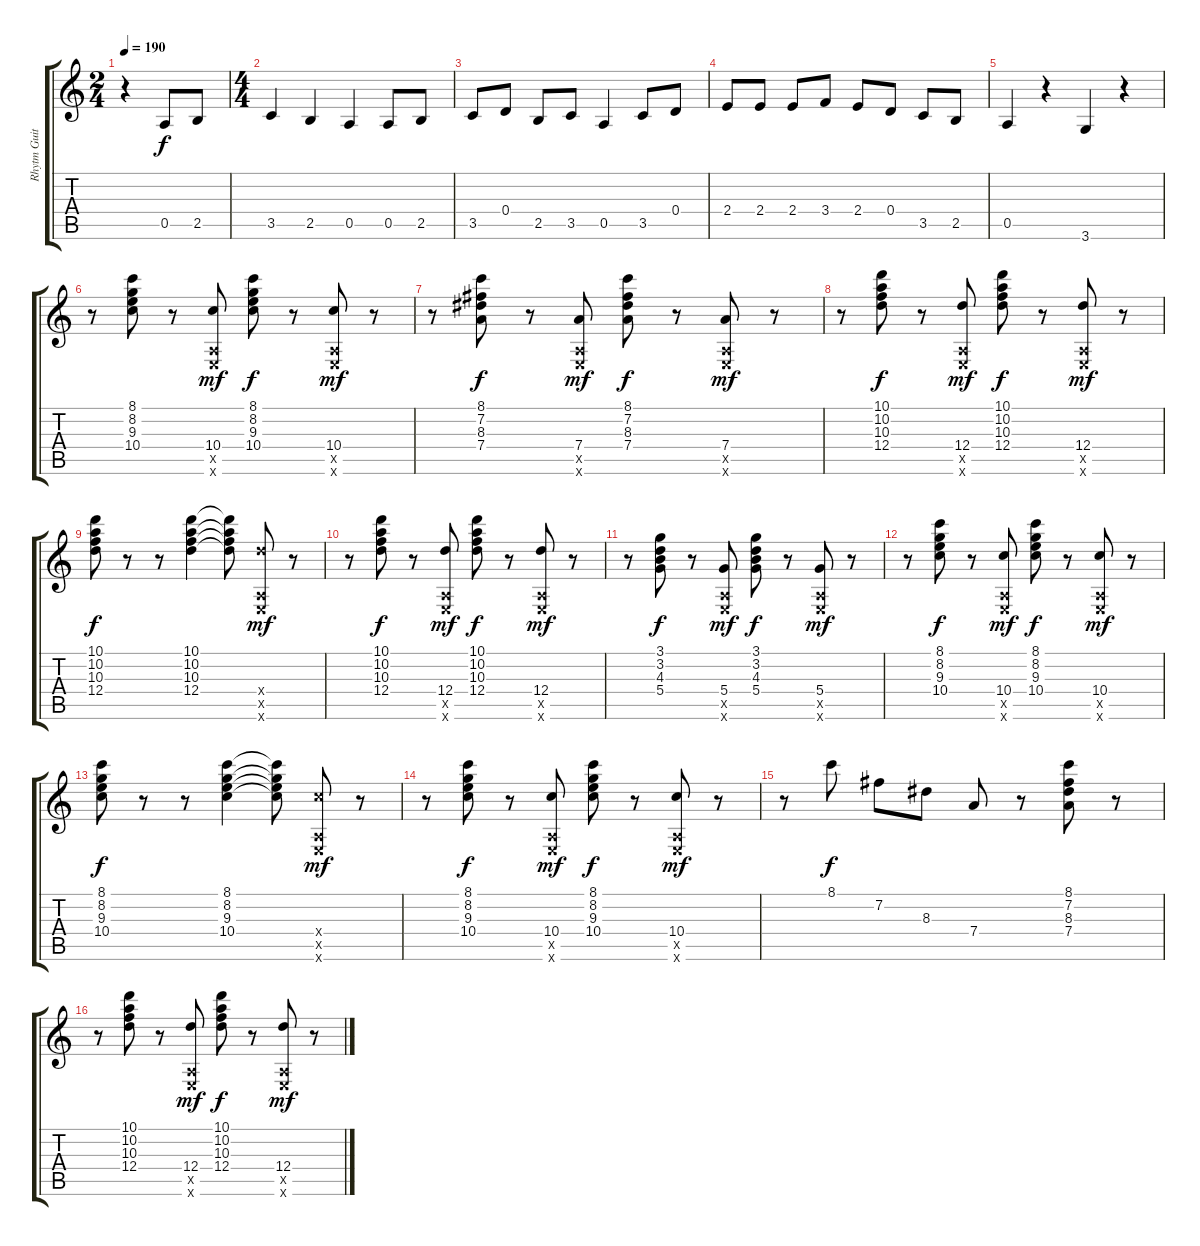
\track ("Rhytm Guitar" "Rhytm Guit") {instrument electricguitarclean}
\staff {score tabs}
\tuning (E4 B3 G3 D3 A2 E2) {hide}
\ts (2 4)
\tempo 190
\clef g2
\ks c
r.4{dy f instrument electricguitarclean} 0.5.8 2.5.8 |
\ts (4 4)
3.5.4 2.5.4 0.5.4 0.5.8 2.5.8 |
3.5.8 0.4.8 2.5.8 3.5.8 0.5.4 3.5.8 0.4.8 |
2.4.8 2.4.8 2.4.8 3.4.8 2.4.8 0.4.8 3.5.8 2.5.8 |
0.5.4 r.4 3.6.4 r.4 |
r.8 (8.1 8.2 9.3 10.4).8 r.8 (10.4 0.5{x} 0.6{x}).8{dy mf} (8.1 8.2 9.3 10.4).8{dy f} r.8 (10.4 0.5{x} 0.6{x}).8{dy mf} r.8 |
r.8 (8.1 7.2 8.3 7.4).8{dy f} r.8 (7.4 0.5{x} 0.6{x}).8{dy mf} (8.1 7.2 8.3 7.4).8{dy f} r.8 (7.4 0.5{x} 0.6{x}).8{dy mf} r.8 |
r.8 (10.1 10.2 10.3 12.4).8{dy f} r.8 (12.4 0.5{x} 0.6{x}).8{dy mf} (10.1 10.2 10.3 12.4).8{dy f} r.8 (12.4 0.5{x} 0.6{x}).8{dy mf} r.8 |
(10.1 10.2 10.3 12.4).8{dy f} r.8 r.8 (10.1 10.2 10.3 12.4).4 (10.1{t} 10.2{t} 10.3{t} 12.4{t}).8 (12.4{x} 0.5{x} 0.6{x}).8{dy mf} r.8 |
r.8 (10.1 10.2 10.3 12.4).8{dy f} r.8 (12.4 0.5{x} 0.6{x}).8{dy mf} (10.1 10.2 10.3 12.4).8{dy f} r.8 (12.4 0.5{x} 0.6{x}).8{dy mf} r.8 |
r.8 (3.1 3.2 4.3 5.4).8{dy f} r.8 (5.4 0.5{x} 0.6{x}).8{dy mf} (3.1 3.2 4.3 5.4).8{dy f} r.8 (5.4 0.5{x} 0.6{x}).8{dy mf} r.8 |
r.8 (8.1 8.2 9.3 10.4).8{dy f} r.8 (10.4 0.5{x} 0.6{x}).8{dy mf} (8.1 8.2 9.3 10.4).8{dy f} r.8 (10.4 0.5{x} 0.6{x}).8{dy mf} r.8 |
(8.1 8.2 9.3 10.4).8{dy f} r.8 r.8 (8.1 8.2 9.3 10.4).4 (8.1{t} 8.2{t} 9.3{t} 10.4{t}).8 (10.4{x} 0.5{x} 0.6{x}).8{dy mf} r.8 |
r.8 (8.1 8.2 9.3 10.4).8{dy f} r.8 (10.4 0.5{x} 0.6{x}).8{dy mf} (8.1 8.2 9.3 10.4).8{dy f} r.8 (10.4 0.5{x} 0.6{x}).8{dy mf} r.8 |
r.8 8.1.8{dy f} 7.2.8 8.3.8 7.4.8 r.8 (8.1 7.2 8.3 7.4).8 r.8 |
r.8 (10.1 10.2 10.3 12.4).8 r.8 (12.4 0.5{x} 0.6{x}).8{dy mf} (10.1 10.2 10.3 12.4).8{dy f} r.8 (12.4 0.5{x} 0.6{x}).8{dy mf} r.8
